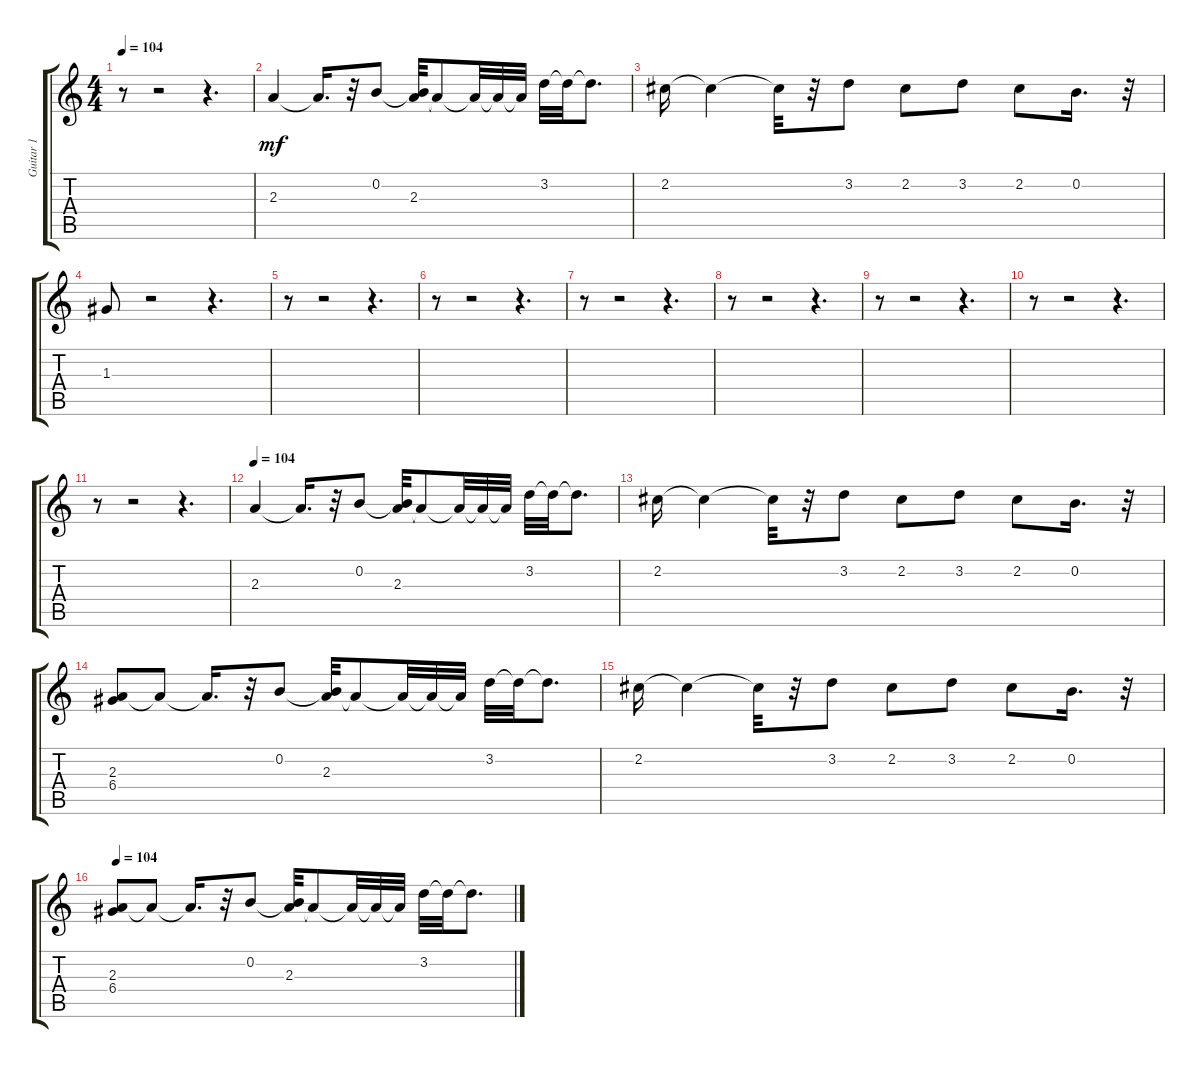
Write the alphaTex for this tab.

\track ("Guitar 1" "Guitar 1") {instrument acousticguitarsteel}
\staff {score tabs}
\tuning (E4 B3 G3 D3 A2 E2) {hide}
\ts (4 4)
\tempo 104
\clef g2
\ks c
r.8{dy mf} r.2 r.4{d} |
2.3.4 2.3{t}.16{d} r.32 0.2.8 (0.2{t} 2.3).32 2.3{t}.8 2.3{t}.32 2.3{t}.32 2.3{t}.32 3.2.32 3.2{t}.32 3.2{t}.8{d} |
2.2.16 2.2{t}.4 2.2{t}.32 r.32 3.2.8 2.2.8 3.2.8 2.2.8 0.2.16{d} r.32 |
1.3.8 r.2 r.4{d} |
r.8 r.2 r.4{d} |
r.8 r.2 r.4{d} |
r.8 r.2 r.4{d} |
r.8 r.2 r.4{d} |
r.8 r.2 r.4{d} |
r.8 r.2 r.4{d} |
r.8 r.2 r.4{d} |
\tempo 104
2.3.4 2.3{t}.16{d} r.32 0.2.8 (0.2{t} 2.3).32 2.3{t}.8 2.3{t}.32 2.3{t}.32 2.3{t}.32 3.2.32 3.2{t}.32 3.2{t}.8{d} |
2.2.16 2.2{t}.4 2.2{t}.32 r.32 3.2.8 2.2.8 3.2.8 2.2.8 0.2.16{d} r.32 |
(2.3 6.4).8 2.3{t}.8 2.3{t}.16{d} r.32 0.2.8 (0.2{t} 2.3).32 2.3{t}.8 2.3{t}.32 2.3{t}.32 2.3{t}.32 3.2.32 3.2{t}.32 3.2{t}.8{d} |
2.2.16 2.2{t}.4 2.2{t}.32 r.32 3.2.8 2.2.8 3.2.8 2.2.8 0.2.16{d} r.32 |
\tempo 104
(2.3 6.4).8 2.3{t}.8 2.3{t}.16{d} r.32 0.2.8 (0.2{t} 2.3).32 2.3{t}.8 2.3{t}.32 2.3{t}.32 2.3{t}.32 3.2.32 3.2{t}.32 3.2{t}.8{d}
